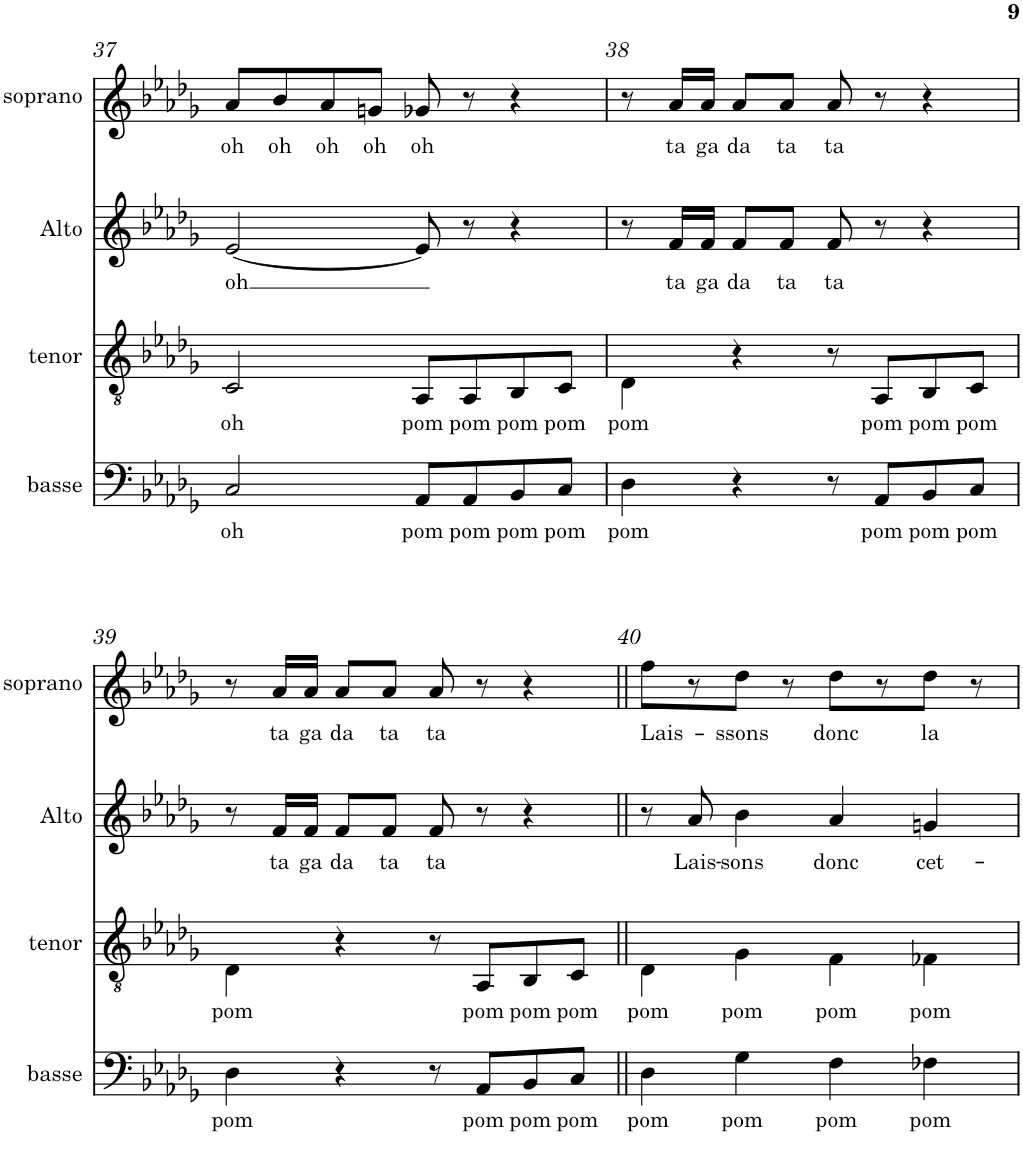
**kern	**text	**kern	**text	**kern	**text	**kern	**text
*part4	*part4	*part3	*part3	*part2	*part2	*part1	*part1
*staff4	*staff4	*staff3	*staff3	*staff2	*staff2	*staff1	*staff1
*I"basse	*	*I"tenor	*	*I"Alto	*	*I"soprano	*
*I'basse	*	*I'tenor	*	*I'Alto	*	*I'soprano	*
!!LO:PB:g=z
*clefF4	*	*clefGv2	*	*clefG2	*	*clefG2	*
*k[b-e-a-d-g-]	*	*k[b-e-a-d-g-]	*	*k[b-e-a-d-g-]	*	*k[b-e-a-d-g-]	*
*D-:	*	*D-:	*	*D-:	*	*D-:	*
*M4/4	*	*M4/4	*	*M4/4	*	*M4/4	*
*met(c)	*	*met(c)	*	*met(c)	*	*met(c)	*
=37	=37	=37	=37	=37	=37	=37	=37
!	!LO:LY:b	!	!LO:LY:b	!	!LO:LY:b	!	!LO:LY:b
2C/	oh	2C/	oh	[2e-/	oh	8a-/L	oh
!	!	!	!	!	!	!	!LO:LY:b
.	.	.	.	.	.	8b-/	oh
!	!	!	!	!	!	!	!LO:LY:b
.	.	.	.	.	.	8a-/	oh
!	!	!	!	!	!	!	!LO:LY:b
.	.	.	.	.	.	8gn/J	oh
!	!LO:LY:b	!	!LO:LY:b	!	!	!	!LO:LY:b
8AA-/L	pom	8AA-/L	pom	8e-/]	.	8g-X/	oh
!	!LO:LY:b	!	!LO:LY:b	!	!	!	!
8AA-/	pom	8AA-/	pom	8r	.	8r	.
!	!LO:LY:b	!	!LO:LY:b	!	!	!	!
8BB-/	pom	8BB-/	pom	4r	.	4r	.
!	!LO:LY:b	!	!LO:LY:b	!	!	!	!
8C/J	pom	8C/J	pom	.	.	.	.
=38	=38	=38	=38	=38	=38	=38	=38
!	!LO:LY:b	!	!LO:LY:b	!	!	!	!
4D-\	pom	4D-\	pom	8r	.	8r	.
!	!	!	!	!	!LO:LY:b	!	!LO:LY:b
.	.	.	.	16f/LL	ta	16a-/LL	ta
!	!	!	!	!	!LO:LY:b	!	!LO:LY:b
.	.	.	.	16f/JJ	ga	16a-/JJ	ga
!	!	!	!	!	!LO:LY:b	!	!LO:LY:b
4r	.	4r	.	8f/L	da	8a-/L	da
!	!	!	!	!	!LO:LY:b	!	!LO:LY:b
.	.	.	.	8f/J	ta	8a-/J	ta
!	!	!	!	!	!LO:LY:b	!	!LO:LY:b
8r	.	8r	.	8f/	ta	8a-/	ta
!	!LO:LY:b	!	!LO:LY:b	!	!	!	!
8AA-/L	pom	8AA-/L	pom	8r	.	8r	.
!	!LO:LY:b	!	!LO:LY:b	!	!	!	!
8BB-/	pom	8BB-/	pom	4r	.	4r	.
!	!LO:LY:b	!	!LO:LY:b	!	!	!	!
8C/J	pom	8C/J	pom	.	.	.	.
!!LO:LB:g=z
=39	=39	=39	=39	=39	=39	=39	=39
!	!LO:LY:b	!	!LO:LY:b	!	!	!	!
4D-\	pom	4D-\	pom	8r	.	8r	.
!	!	!	!	!	!LO:LY:b	!	!LO:LY:b
.	.	.	.	16f/LL	ta	16a-/LL	ta
!	!	!	!	!	!LO:LY:b	!	!LO:LY:b
.	.	.	.	16f/JJ	ga	16a-/JJ	ga
!	!	!	!	!	!LO:LY:b	!	!LO:LY:b
4r	.	4r	.	8f/L	da	8a-/L	da
!	!	!	!	!	!LO:LY:b	!	!LO:LY:b
.	.	.	.	8f/J	ta	8a-/J	ta
!	!	!	!	!	!LO:LY:b	!	!LO:LY:b
8r	.	8r	.	8f/	ta	8a-/	ta
!	!LO:LY:b	!	!LO:LY:b	!	!	!	!
8AA-/L	pom	8AA-/L	pom	8r	.	8r	.
!	!LO:LY:b	!	!LO:LY:b	!	!	!	!
8BB-/	pom	8BB-/	pom	4r	.	4r	.
!	!LO:LY:b	!	!LO:LY:b	!	!	!	!
8C/J	pom	8C/J	pom	.	.	.	.
=40||	=40||	=40||	=40||	=40||	=40||	=40||	=40||
!	!LO:LY:b	!	!LO:LY:b	!	!	!	!LO:LY:b
4D-\	pom	4D-\	pom	8r	.	8ff\L	Lais-
!	!	!	!	!	!LO:LY:b	!	!
.	.	.	.	8a-/	Lais-	8r	.
!	!LO:LY:b	!	!LO:LY:b	!	!LO:LY:b	!	!LO:LY:b
4G-\	pom	4G-\	pom	4b-\	-sons	8dd-\J	-ssons
.	.	.	.	.	.	8r	.
!	!LO:LY:b	!	!LO:LY:b	!	!LO:LY:b	!	!LO:LY:b
4F\	pom	4F\	pom	4a-/	donc	8dd-\L	donc
.	.	.	.	.	.	8r	.
!	!LO:LY:b	!	!LO:LY:b	!	!LO:LY:b	!	!LO:LY:b
4F-X\	pom	4F-X\	pom	4gn/	cet-	8dd-\J	la
.	.	.	.	.	.	8r	.
=	=	=	=	=	=	=	=
*-	*-	*-	*-	*-	*-	*-	*-
